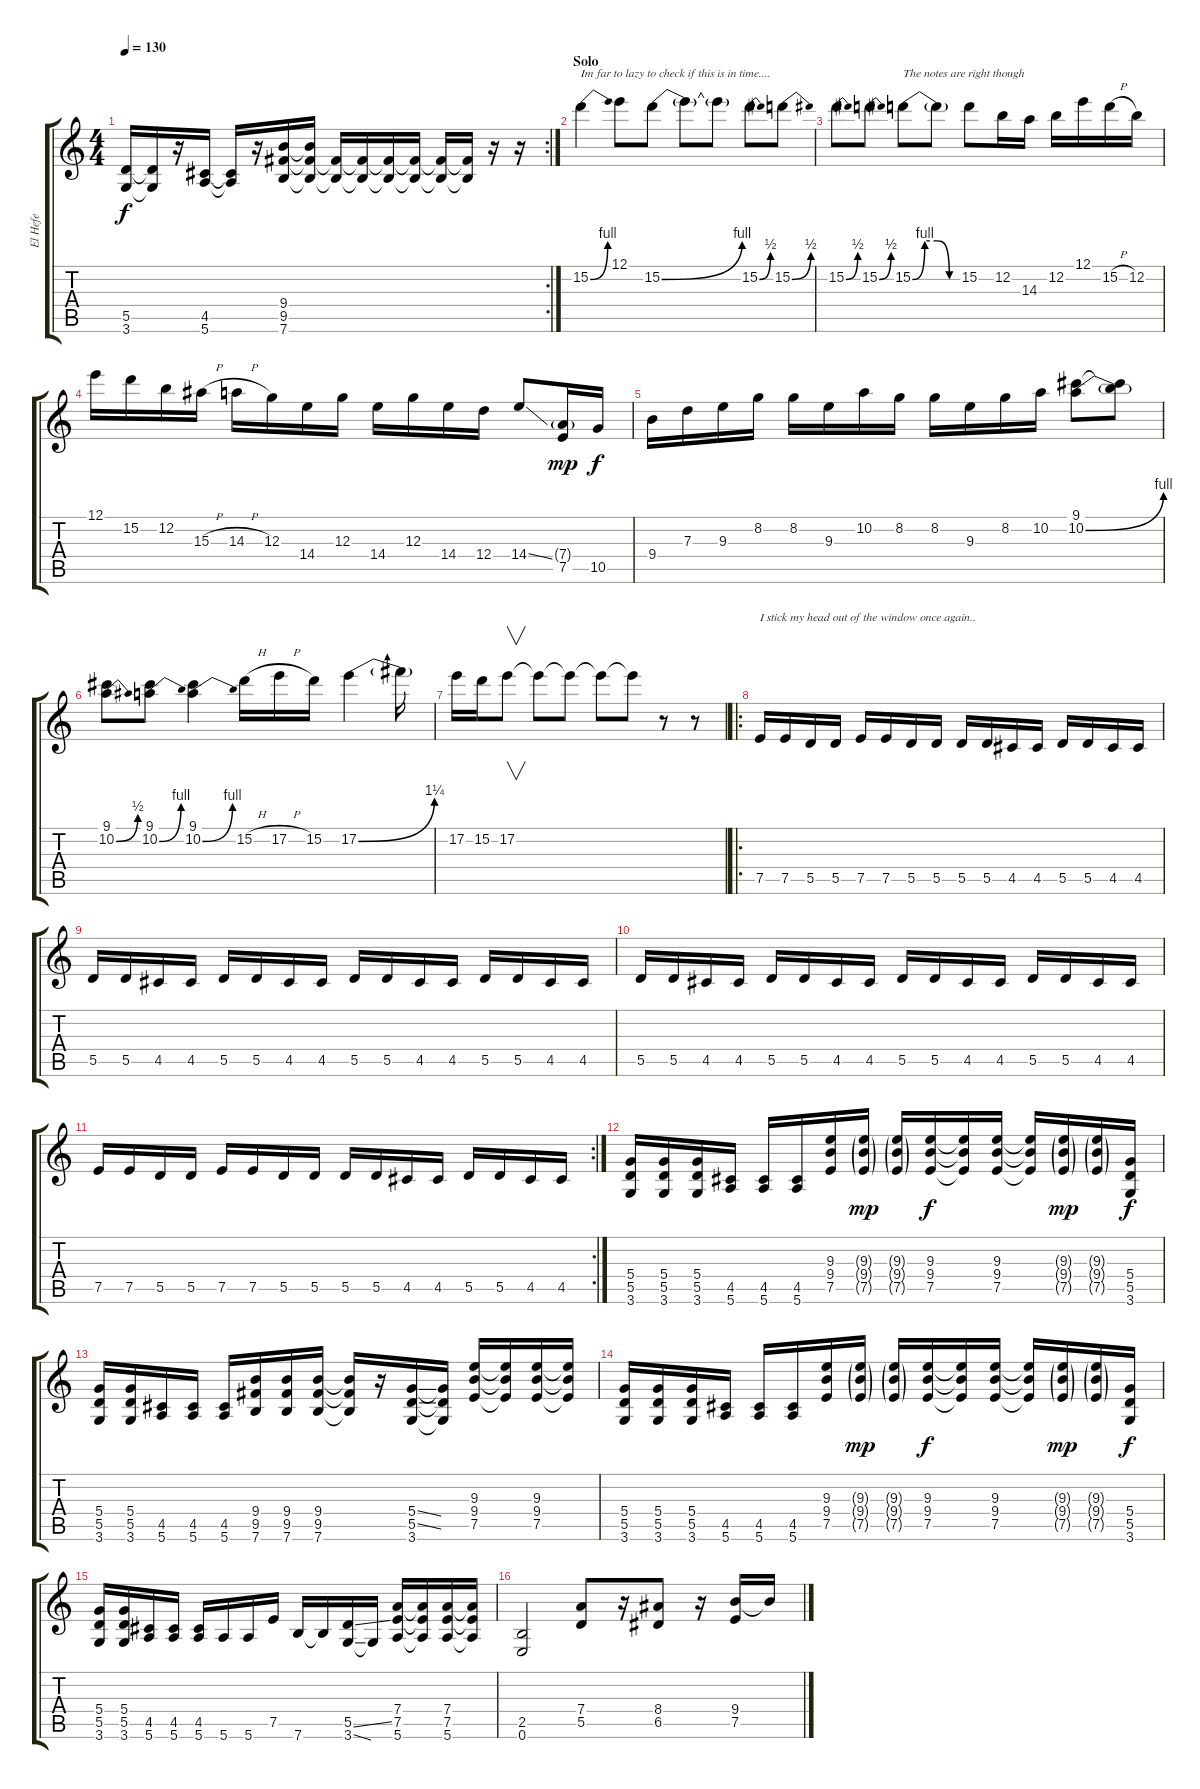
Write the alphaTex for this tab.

\track ("El Hefe" "El Hefe") {instrument overdrivenguitar}
\staff {score tabs}
\tuning (E4 B3 G3 D3 A2 E2) {hide}
\rc 2
\ts (4 4)
\tempo 130
\clef g2
\ks c
(5.5 3.6).16{dy f} (5.5{t} 3.6{t}).16 r.16 (4.5 5.6).16 (4.5{t} 5.6{t}).16 r.16 (9.4 9.5 7.6).16 (9.4{t} 9.5{t} 7.6{t}).16 (9.5{t} 7.6{t}).16 (9.5{t} 7.6{t}).16 (9.5{t} 7.6{t}).16 (9.5{t} 7.6{t}).16 (9.5{t} 7.6{t}).16 (9.5{t} 7.6{t}).16 r.16 r.16 |
\section ("" "Solo")
15.2{be (bend 0 0 60 4)}.4{txt "Im far to lazy to check if this is in time...." volume 16} 12.1.8 15.2{be (bend 0 0 60 4)}.8 15.2{t}.8 15.2{t}.8 15.2{be (bend 0 0 60 2)}.8 15.2{be (bend 0 0 60 2)}.8 |
15.2{be (bend 0 0 60 2)}.8 15.2{be (bend 0 0 60 2)}.8 15.2{be (custom 0 0 15 4 30 4 45 0 60 0)}.8{txt "The notes are right though"} 15.2{t}.8 15.2.8 12.2.16 14.3.16 12.2.16 12.1.16 15.2{h}.16 12.2.16 |
12.1.16 15.2.16 12.2.16 15.3{h}.16 14.3{h}.16 12.3.16 14.4.16 12.3.16 14.4.16 12.3.16 14.4.16 12.4.16 14.4{ss}.8 (7.4{g} 7.5).16{dy mp} 10.5.16{dy f} |
9.4.16 7.3.16 9.3.16 8.2.16 8.2.16 9.3.16 10.2.16 8.2.16 8.2.16 9.3.16 8.2.16 10.2.16 (9.1 10.2{be (bend 0 0 60 4)}).8 (9.1{t} 10.2{t}).8 |
(9.1 10.2{be (bend 0 0 60 2)}).8 (9.1 10.2{be (bend 0 0 60 4)}).8 (9.1 10.2{be (bend 0 0 60 4)}).4 15.2{h}.16 17.2{h}.16 15.2.16 17.2{be (bend 0 0 60 5)}.4 17.2{t}.16 |
17.2.16 15.2.16 17.2.8{v} 17.2{t}.8 17.2{t}.8 17.2{t}.8 17.2{t}.8 r.8 r.8 |
\ro
7.5.16{txt "I stick my head out of the window once again.."} 7.5.16 5.5.16 5.5.16 7.5.16 7.5.16 5.5.16 5.5.16 5.5.16 5.5.16 4.5.16 4.5.16 5.5.16 5.5.16 4.5.16 4.5.16 |
5.5.16 5.5.16 4.5.16 4.5.16 5.5.16 5.5.16 4.5.16 4.5.16 5.5.16 5.5.16 4.5.16 4.5.16 5.5.16 5.5.16 4.5.16 4.5.16 |
5.5.16 5.5.16 4.5.16 4.5.16 5.5.16 5.5.16 4.5.16 4.5.16 5.5.16 5.5.16 4.5.16 4.5.16 5.5.16 5.5.16 4.5.16 4.5.16 |
\rc 2
7.5.16 7.5.16 5.5.16 5.5.16 7.5.16 7.5.16 5.5.16 5.5.16 5.5.16 5.5.16 4.5.16 4.5.16 5.5.16 5.5.16 4.5.16 4.5.16 |
(5.4 5.5 3.6).16 (5.4 5.5 3.6).16 (5.4 5.5 3.6).16 (4.5 5.6).16 (4.5 5.6).16 (4.5 5.6).16 (9.3 9.4 7.5).16 (9.3{g} 9.4{g} 7.5{g}).16{dy mp} (9.3{g} 9.4{g} 7.5{g}).16 (9.3 9.4 7.5).16{dy f} (9.3{t} 9.4{t} 7.5{t}).16 (9.3 9.4 7.5).16 (9.3{t} 9.4{t} 7.5{t}).16 (9.3{g} 9.4{g} 7.5{g}).16{dy mp} (9.3{g} 9.4{g} 7.5{g}).16 (5.4 5.5 3.6).16{dy f} |
(5.4 5.5 3.6).16 (5.4 5.5 3.6).16 (4.5 5.6).16 (4.5 5.6).16 (4.5 5.6).16 (9.4 9.5 7.6).16 (9.4 9.5 7.6).16 (9.4 9.5 7.6).16 (9.4{t} 9.5{t} 7.6{t}).16 r.16 (5.4{ss} 5.5{ss} 3.6).16 (5.4{t} 5.5{t} 3.6{t}).16 (9.3 9.4 7.5).16 (9.3{t} 9.4{t} 7.5{t}).16 (9.3 9.4 7.5).16 (9.3{t} 9.4{t} 7.5{t}).16 |
(5.4 5.5 3.6).16 (5.4 5.5 3.6).16 (5.4 5.5 3.6).16 (4.5 5.6).16 (4.5 5.6).16 (4.5 5.6).16 (9.3 9.4 7.5).16 (9.3{g} 9.4{g} 7.5{g}).16{dy mp} (9.3{g} 9.4{g} 7.5{g}).16 (9.3 9.4 7.5).16{dy f} (9.3{t} 9.4{t} 7.5{t}).16 (9.3 9.4 7.5).16 (9.3{t} 9.4{t} 7.5{t}).16 (9.3{g} 9.4{g} 7.5{g}).16{dy mp} (9.3{g} 9.4{g} 7.5{g}).16 (5.4 5.5 3.6).16{dy f} |
(5.4 5.5 3.6).16 (5.4 5.5 3.6).16 (4.5 5.6).16 (4.5 5.6).16 (4.5 5.6).16 5.6.16 5.6.16 7.5.16 7.6.16 7.6{t}.16 (5.5{ss} 3.6{ss}).16 3.6{t}.16 (7.4 7.5 5.6).16 (7.4{t} 7.5{t} 5.6{t}).16 (7.4 7.5 5.6).16 (7.4{t} 7.5{t} 5.6{t}).16 |
(2.5 0.6).2 (7.4 5.5).8 r.16 (8.4 6.5).8 r.16 (9.4 7.5).16 9.4{t}.16
